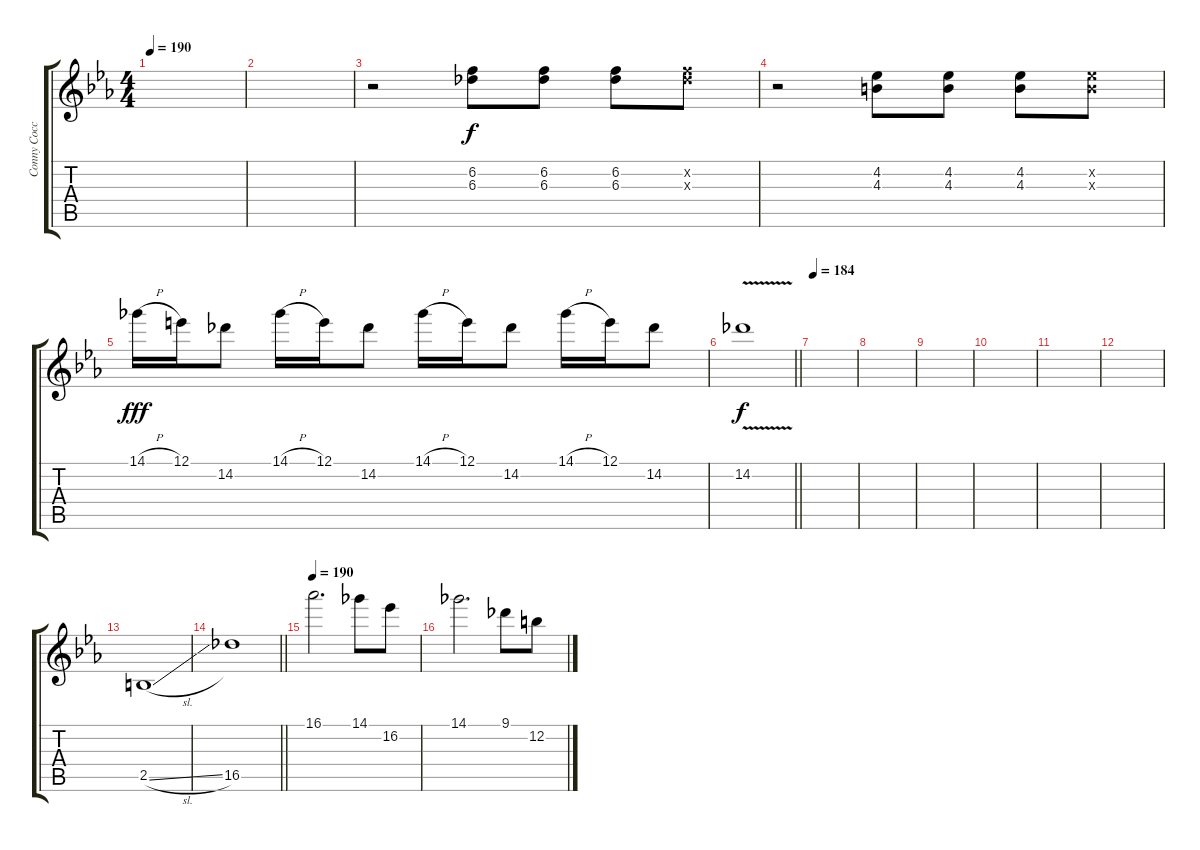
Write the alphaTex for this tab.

\track ("Conny Cocc - Lead Guitar" "Conny Cocc") {instrument distortionguitar}
\staff {score tabs}
\tuning (E4 B3 G3 D3 A2 E2) {hide}
\ts (4 4)
\tempo 190
\clef g2
\ks eb
|
|
r.2 (6.2 6.3).8 (6.2 6.3).8 (6.2 6.3).8 (6.2{x} 6.3{x}).8 |
r.2 (4.2 4.3).8 (4.2 4.3).8 (4.2 4.3).8 (4.2{x} 4.3{x}).8 |
14.1{h}.16{dy fff} 12.1.16 14.2.8 14.1{h}.16 12.1.16 14.2.8 14.1{h}.16 12.1.16 14.2.8 14.1{h}.16 12.1.16 14.2.8 |
\barLineRight lightlight
14.2{v}.1{dy f} |
\tempo 184
|
|
|
|
|
|
2.5{sl}.1 |
\barLineRight lightlight
16.5.1 |
\tempo 190
16.1.2{d} 14.1.8 16.2.8 |
14.1.2{d} 9.1.8 12.2.8
